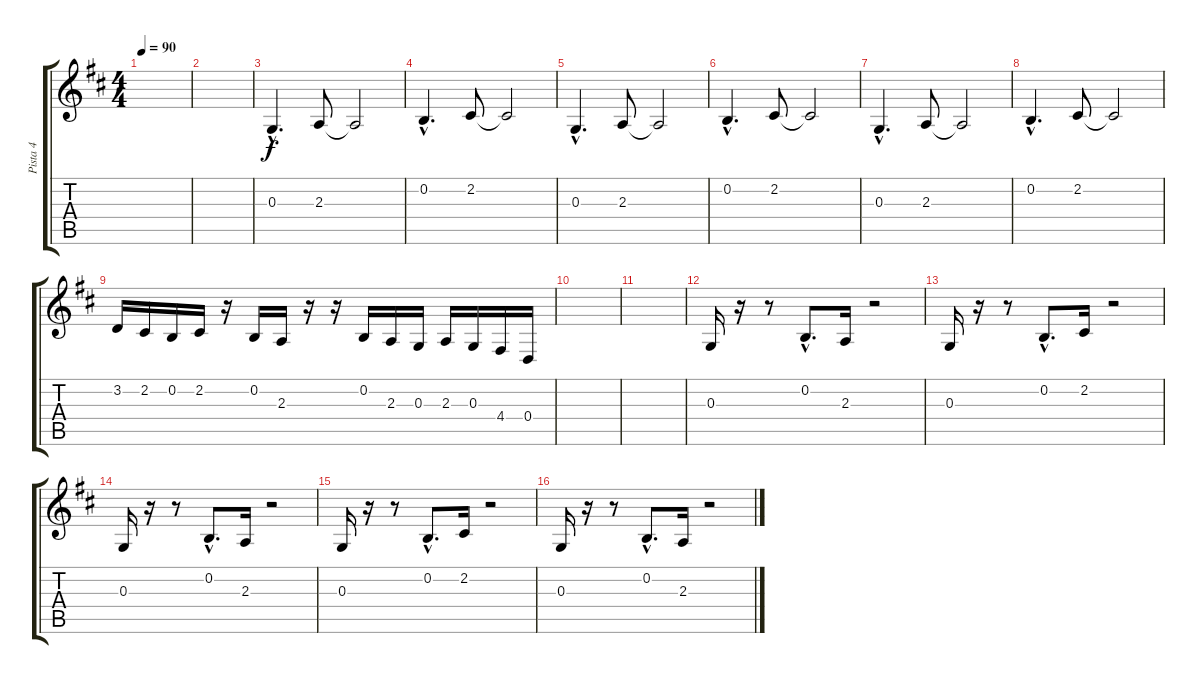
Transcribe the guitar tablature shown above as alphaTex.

\track ("Pista 4" "Pista 4") {instrument lead2sawtooth}
\staff {score tabs}
\tuning (E4 B3 G3 D3 A2 E2) {hide}
\ts (4 4)
\tempo 90
\clef g2
\ks d
|
|
0.3{hac}.4{d} 2.3.8 2.3{t}.2 |
0.2{hac}.4{d} 2.2.8 2.2{t}.2 |
0.3{hac}.4{d} 2.3.8 2.3{t}.2 |
0.2{hac}.4{d} 2.2.8 2.2{t}.2 |
0.3{hac}.4{d} 2.3.8 2.3{t}.2 |
0.2{hac}.4{d} 2.2.8 2.2{t}.2 |
3.2.16 2.2.16 0.2.16 2.2.16 r.16 0.2.16 2.3.16 r.16 r.16 0.2.16 2.3.16 0.3.16 2.3.16 0.3.16 4.4.16 0.4.16 |
|
|
0.3.16 r.16 r.8 0.2{hac}.8{d} 2.3.16 r.2 |
0.3.16 r.16 r.8 0.2{hac}.8{d} 2.2.16 r.2 |
0.3.16 r.16 r.8 0.2{hac}.8{d} 2.3.16 r.2 |
0.3.16 r.16 r.8 0.2{hac}.8{d} 2.2.16 r.2 |
0.3.16 r.16 r.8 0.2{hac}.8{d} 2.3.16 r.2
